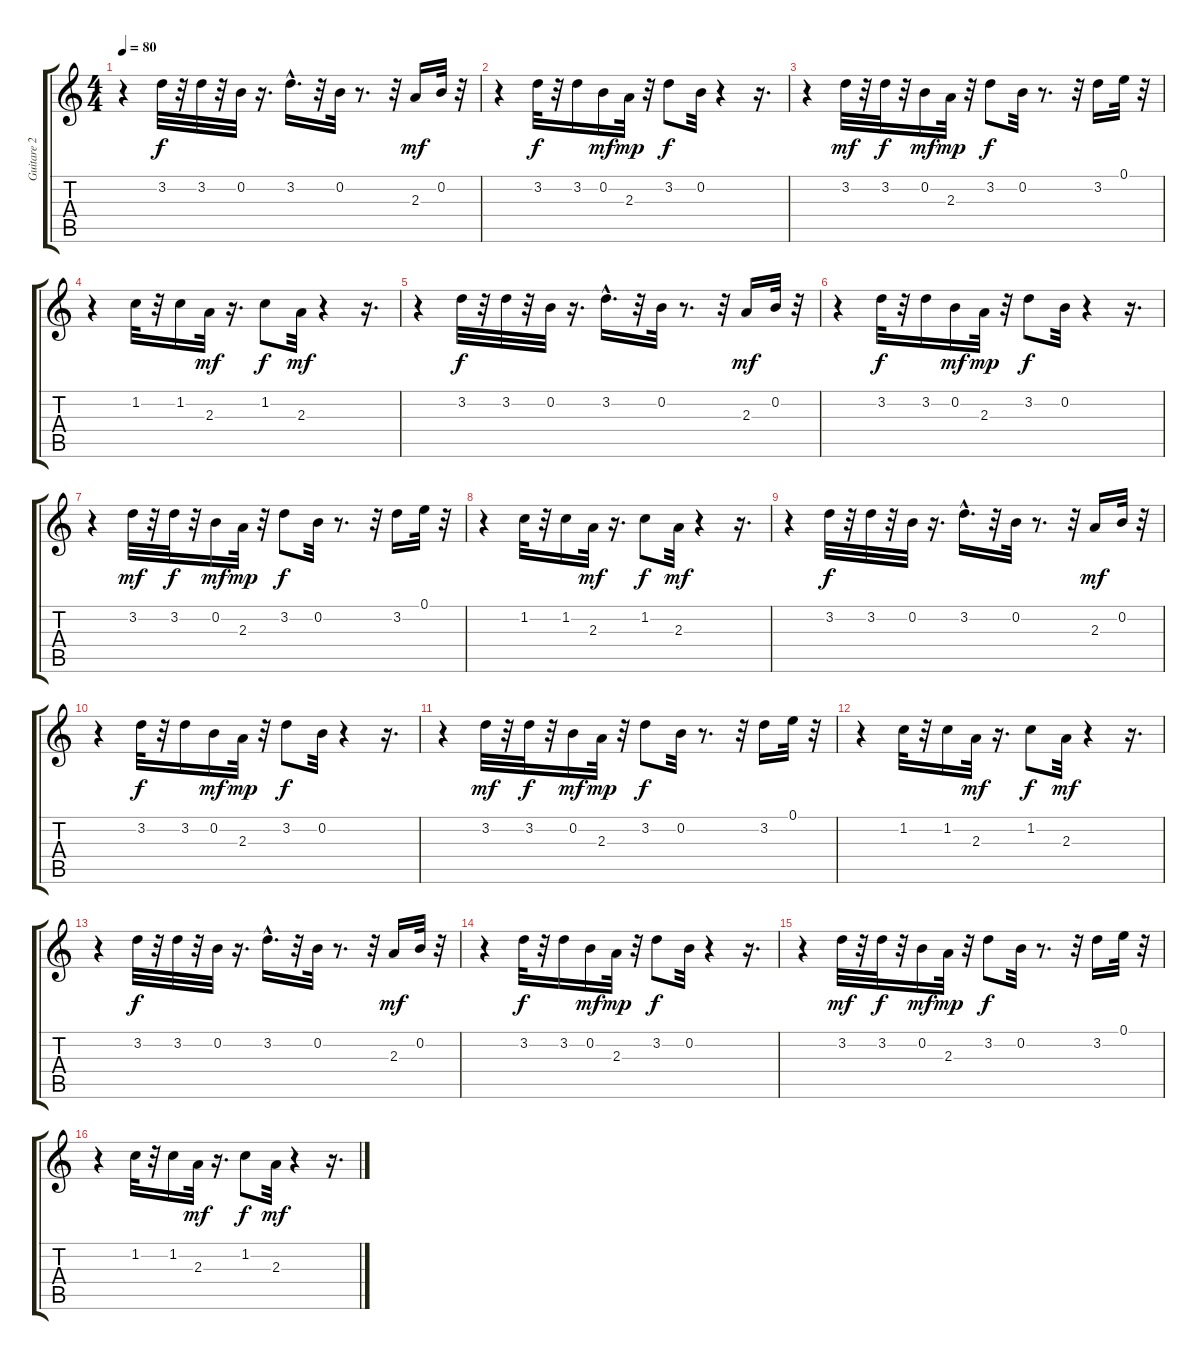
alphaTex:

\track ("Guitare 2" "Guitare 2") {instrument distortionguitar}
\staff {score tabs}
\tuning (E4 B3 G3 D3 A2 E2) {hide}
\ts (4 4)
\tempo 80
\clef g2
\ks c
r.4{dy mf} 3.2.32{dy f} r.32 3.2.32 r.32 0.2.32 r.16{d} 3.2{hac}.16{d} r.32 0.2.32 r.8{d} r.32 2.3.16{dy mf} 0.2.32 r.32 |
r.4 3.2.32{dy f} r.32 3.2.16 0.2.16{dy mf} 2.3.32{dy mp} r.32 3.2.8{dy f} 0.2.32 r.4 r.16{d} |
r.4 3.2.32{dy mf} r.32 3.2.32{dy f} r.32 0.2.16{dy mf} 2.3.32{dy mp} r.32 3.2.8{dy f} 0.2.32 r.8{d} r.32 3.2.16 0.1.32 r.32 |
r.4 1.2.32 r.32 1.2.16 2.3.32{dy mf} r.16{d} 1.2.8{dy f} 2.3.32{dy mf} r.4 r.16{d} |
r.4 3.2.32{dy f} r.32 3.2.32 r.32 0.2.32 r.16{d} 3.2{hac}.16{d} r.32 0.2.32 r.8{d} r.32 2.3.16{dy mf} 0.2.32 r.32 |
r.4 3.2.32{dy f} r.32 3.2.16 0.2.16{dy mf} 2.3.32{dy mp} r.32 3.2.8{dy f} 0.2.32 r.4 r.16{d} |
r.4 3.2.32{dy mf} r.32 3.2.32{dy f} r.32 0.2.16{dy mf} 2.3.32{dy mp} r.32 3.2.8{dy f} 0.2.32 r.8{d} r.32 3.2.16 0.1.32 r.32 |
r.4 1.2.32 r.32 1.2.16 2.3.32{dy mf} r.16{d} 1.2.8{dy f} 2.3.32{dy mf} r.4 r.16{d} |
r.4 3.2.32{dy f} r.32 3.2.32 r.32 0.2.32 r.16{d} 3.2{hac}.16{d} r.32 0.2.32 r.8{d} r.32 2.3.16{dy mf} 0.2.32 r.32 |
r.4 3.2.32{dy f} r.32 3.2.16 0.2.16{dy mf} 2.3.32{dy mp} r.32 3.2.8{dy f} 0.2.32 r.4 r.16{d} |
r.4 3.2.32{dy mf} r.32 3.2.32{dy f} r.32 0.2.16{dy mf} 2.3.32{dy mp} r.32 3.2.8{dy f} 0.2.32 r.8{d} r.32 3.2.16 0.1.32 r.32 |
r.4 1.2.32 r.32 1.2.16 2.3.32{dy mf} r.16{d} 1.2.8{dy f} 2.3.32{dy mf} r.4 r.16{d} |
r.4 3.2.32{dy f} r.32 3.2.32 r.32 0.2.32 r.16{d} 3.2{hac}.16{d} r.32 0.2.32 r.8{d} r.32 2.3.16{dy mf} 0.2.32 r.32 |
r.4 3.2.32{dy f} r.32 3.2.16 0.2.16{dy mf} 2.3.32{dy mp} r.32 3.2.8{dy f} 0.2.32 r.4 r.16{d} |
r.4 3.2.32{dy mf} r.32 3.2.32{dy f} r.32 0.2.16{dy mf} 2.3.32{dy mp} r.32 3.2.8{dy f} 0.2.32 r.8{d} r.32 3.2.16 0.1.32 r.32 |
r.4 1.2.32 r.32 1.2.16 2.3.32{dy mf} r.16{d} 1.2.8{dy f} 2.3.32{dy mf} r.4 r.16{d}
